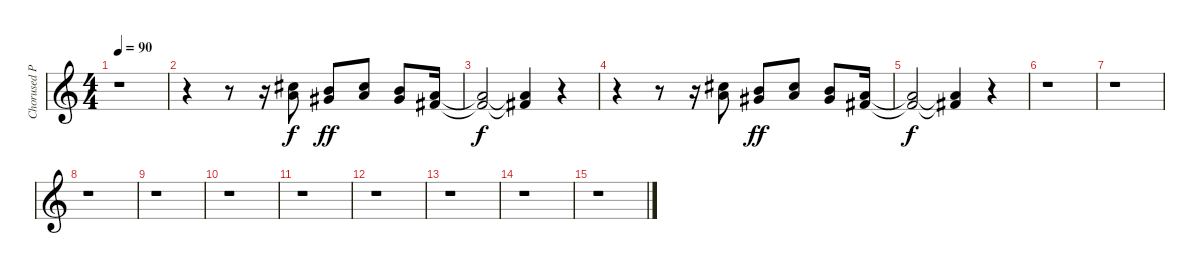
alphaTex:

\track ("Chorused Piano" "Chorused P") {instrument electricpiano2}
\staff {score}
\tuning (E4 B3 G3 D3 A2 E2) {hide}
\ts (4 4)
\tempo 90
\clef g2
\ks c
r.1{dy f} |
r.4 r.8 r.16 (9.1 10.2).8 (7.1 9.2).8{dy ff} (9.1 10.2).8 (7.1 9.2).8 (10.2 11.3).16 |
(10.2{t} 11.3{t}).2{dy f} (10.2{t} 11.3{t}).4 r.4 |
r.4 r.8 r.16 (9.1 10.2).8 (7.1 9.2).8{dy ff} (9.1 10.2).8 (7.1 9.2).8 (10.2 11.3).16 |
(10.2{t} 11.3{t}).2{dy f} (10.2{t} 11.3{t}).4 r.4 |
r.1 |
r.1 |
r.1 |
r.1 |
r.1 |
r.1 |
r.1 |
r.1 |
r.1 |
r.1
